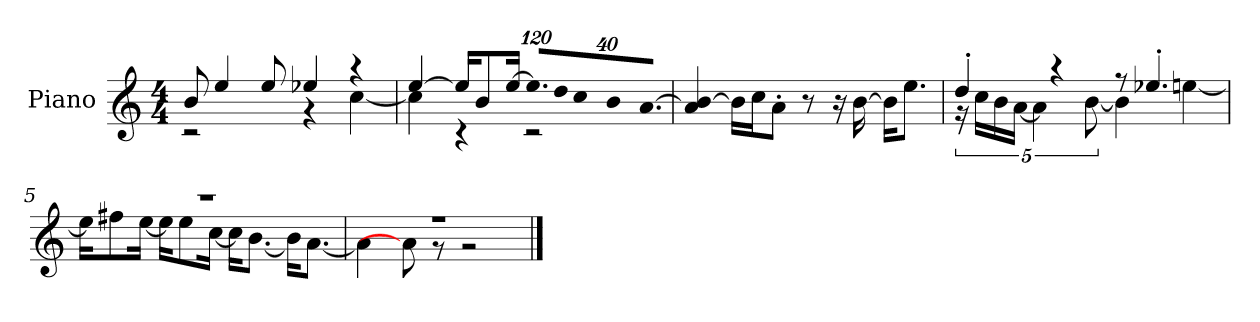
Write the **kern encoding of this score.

**kern
*part1
*staff1
*I"Piano
*I'P-no
*clefG2
*k[]
*M4/4
*MM90
=1
*^
8b/	2r
4ee/	.
8ee/	.
4ee-X/	4r
4r	[4cc\
=2	=2
[4ee/	4cc\]
16ee/KL]	4r
8b/	.
[16ee/Jk	.
*Xbrackettup	*
!LO:N:vis=16.	!
960%103ee/LL]	2r
!LO:N:vis=32	!
640%23dd/K	.
!LO:N:vis=16	!
1920%137cc/	.
!LO:N:vis=16	!
1920%137b/J	.
!LO:N:vis=8.	!
[640%137a/J	.
*v	*v
=3
4a/] [4b/
16b\LL]
16cc\J
8a'\J
8r
16r
[16b\
16b\KL]
8.ee\J
!!LO:LB:g=z
=4
*^
*	*brackettup
4dd'/	20r
.	20cc\LL
.	20b\
.	[20a\JJ
.	5a\]
4r	.
.	[10b\
8r	4b\]
4.ee-X'/	.
.	[4een\
=5	=5
1r	16ee\KL]
.	8ff#X\
.	[16ee\Jk
.	16ee\KL]
.	8ee\
.	[16cc\Jk
.	16cc\KL]
.	[8.b\J
.	16b\KL]
.	[8.a\J
=6	=6
1r	4a\]
.	8a\]
.	8r
.	2r
*v	*v
==
*-
